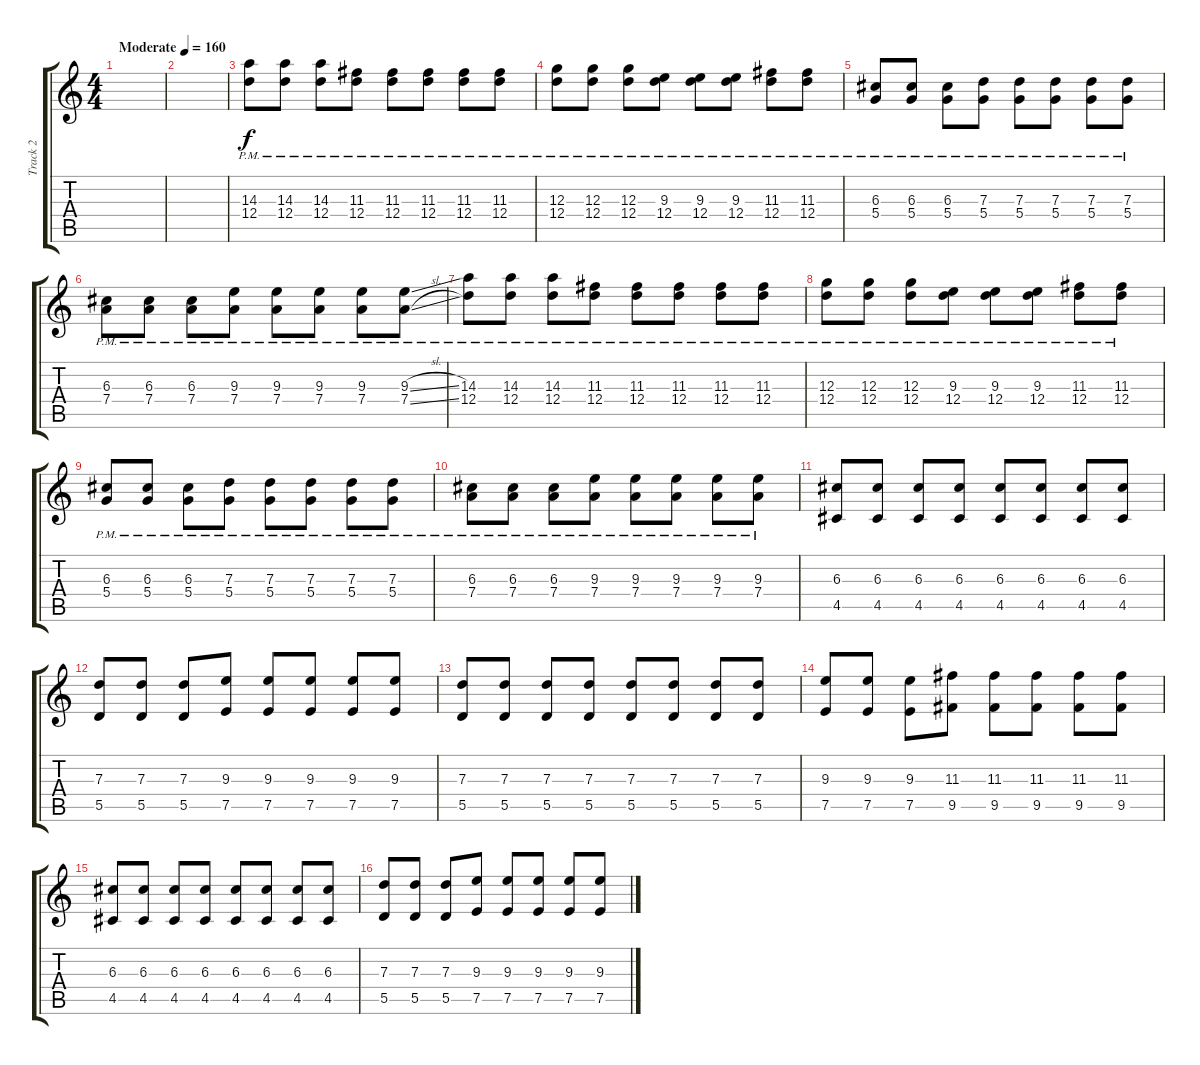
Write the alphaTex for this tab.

\track ("Track 2" "Track 2") {instrument distortionguitar}
\staff {score tabs}
\tuning (E4 B3 G3 D3 A2 E2) {hide}
\ts (4 4)
\tempo (160 "Moderate")
\clef g2
\ks c
|
|
(14.3{pm} 12.4{pm}).8 (14.3{pm} 12.4{pm}).8 (14.3{pm} 12.4{pm}).8 (11.3{pm} 12.4{pm}).8 (11.3{pm} 12.4{pm}).8 (11.3{pm} 12.4{pm}).8 (11.3{pm} 12.4{pm}).8 (11.3{pm} 12.4{pm}).8 |
(12.3{pm} 12.4{pm}).8 (12.3{pm} 12.4{pm}).8 (12.3{pm} 12.4{pm}).8 (9.3{pm} 12.4{pm}).8 (9.3{pm} 12.4{pm}).8 (9.3{pm} 12.4{pm}).8 (11.3{pm} 12.4{pm}).8 (11.3{pm} 12.4{pm}).8 |
(6.3{pm} 5.4{pm}).8 (6.3{pm} 5.4{pm}).8 (6.3{pm} 5.4{pm}).8 (7.3{pm} 5.4{pm}).8 (7.3{pm} 5.4{pm}).8 (7.3{pm} 5.4{pm}).8 (7.3{pm} 5.4{pm}).8 (7.3{pm} 5.4{pm}).8 |
(6.3{pm} 7.4{pm}).8 (6.3{pm} 7.4{pm}).8 (6.3{pm} 7.4{pm}).8 (9.3{pm} 7.4{pm}).8 (9.3{pm} 7.4{pm}).8 (9.3{pm} 7.4{pm}).8 (9.3{pm} 7.4{pm}).8 (9.3{sl pm} 7.4{sl pm}).8 |
(14.3{pm} 12.4{pm}).8 (14.3{pm} 12.4{pm}).8 (14.3{pm} 12.4{pm}).8 (11.3{pm} 12.4{pm}).8 (11.3{pm} 12.4{pm}).8 (11.3{pm} 12.4{pm}).8 (11.3{pm} 12.4{pm}).8 (11.3{pm} 12.4{pm}).8 |
(12.3{pm} 12.4{pm}).8 (12.3{pm} 12.4{pm}).8 (12.3{pm} 12.4{pm}).8 (9.3{pm} 12.4{pm}).8 (9.3{pm} 12.4{pm}).8 (9.3{pm} 12.4{pm}).8 (11.3{pm} 12.4{pm}).8 (11.3{pm} 12.4{pm}).8 |
(6.3{pm} 5.4{pm}).8 (6.3{pm} 5.4{pm}).8 (6.3{pm} 5.4{pm}).8 (7.3{pm} 5.4{pm}).8 (7.3{pm} 5.4{pm}).8 (7.3{pm} 5.4{pm}).8 (7.3{pm} 5.4{pm}).8 (7.3{pm} 5.4{pm}).8 |
(6.3{pm} 7.4{pm}).8 (6.3{pm} 7.4{pm}).8 (6.3{pm} 7.4{pm}).8 (9.3{pm} 7.4{pm}).8 (9.3{pm} 7.4{pm}).8 (9.3{pm} 7.4{pm}).8 (9.3{pm} 7.4{pm}).8 (9.3{pm} 7.4{pm}).8 |
(6.3 4.5).8 (6.3 4.5).8 (6.3 4.5).8 (6.3 4.5).8 (6.3 4.5).8 (6.3 4.5).8 (6.3 4.5).8 (6.3 4.5).8 |
(7.3 5.5).8 (7.3 5.5).8 (7.3 5.5).8 (9.3 7.5).8 (9.3 7.5).8 (9.3 7.5).8 (9.3 7.5).8 (9.3 7.5).8 |
(7.3 5.5).8 (7.3 5.5).8 (7.3 5.5).8 (7.3 5.5).8 (7.3 5.5).8 (7.3 5.5).8 (7.3 5.5).8 (7.3 5.5).8 |
(9.3 7.5).8 (9.3 7.5).8 (9.3 7.5).8 (11.3 9.5).8 (11.3 9.5).8 (11.3 9.5).8 (11.3 9.5).8 (11.3 9.5).8 |
(6.3 4.5).8 (6.3 4.5).8 (6.3 4.5).8 (6.3 4.5).8 (6.3 4.5).8 (6.3 4.5).8 (6.3 4.5).8 (6.3 4.5).8 |
(7.3 5.5).8 (7.3 5.5).8 (7.3 5.5).8 (9.3 7.5).8 (9.3 7.5).8 (9.3 7.5).8 (9.3 7.5).8 (9.3 7.5).8
